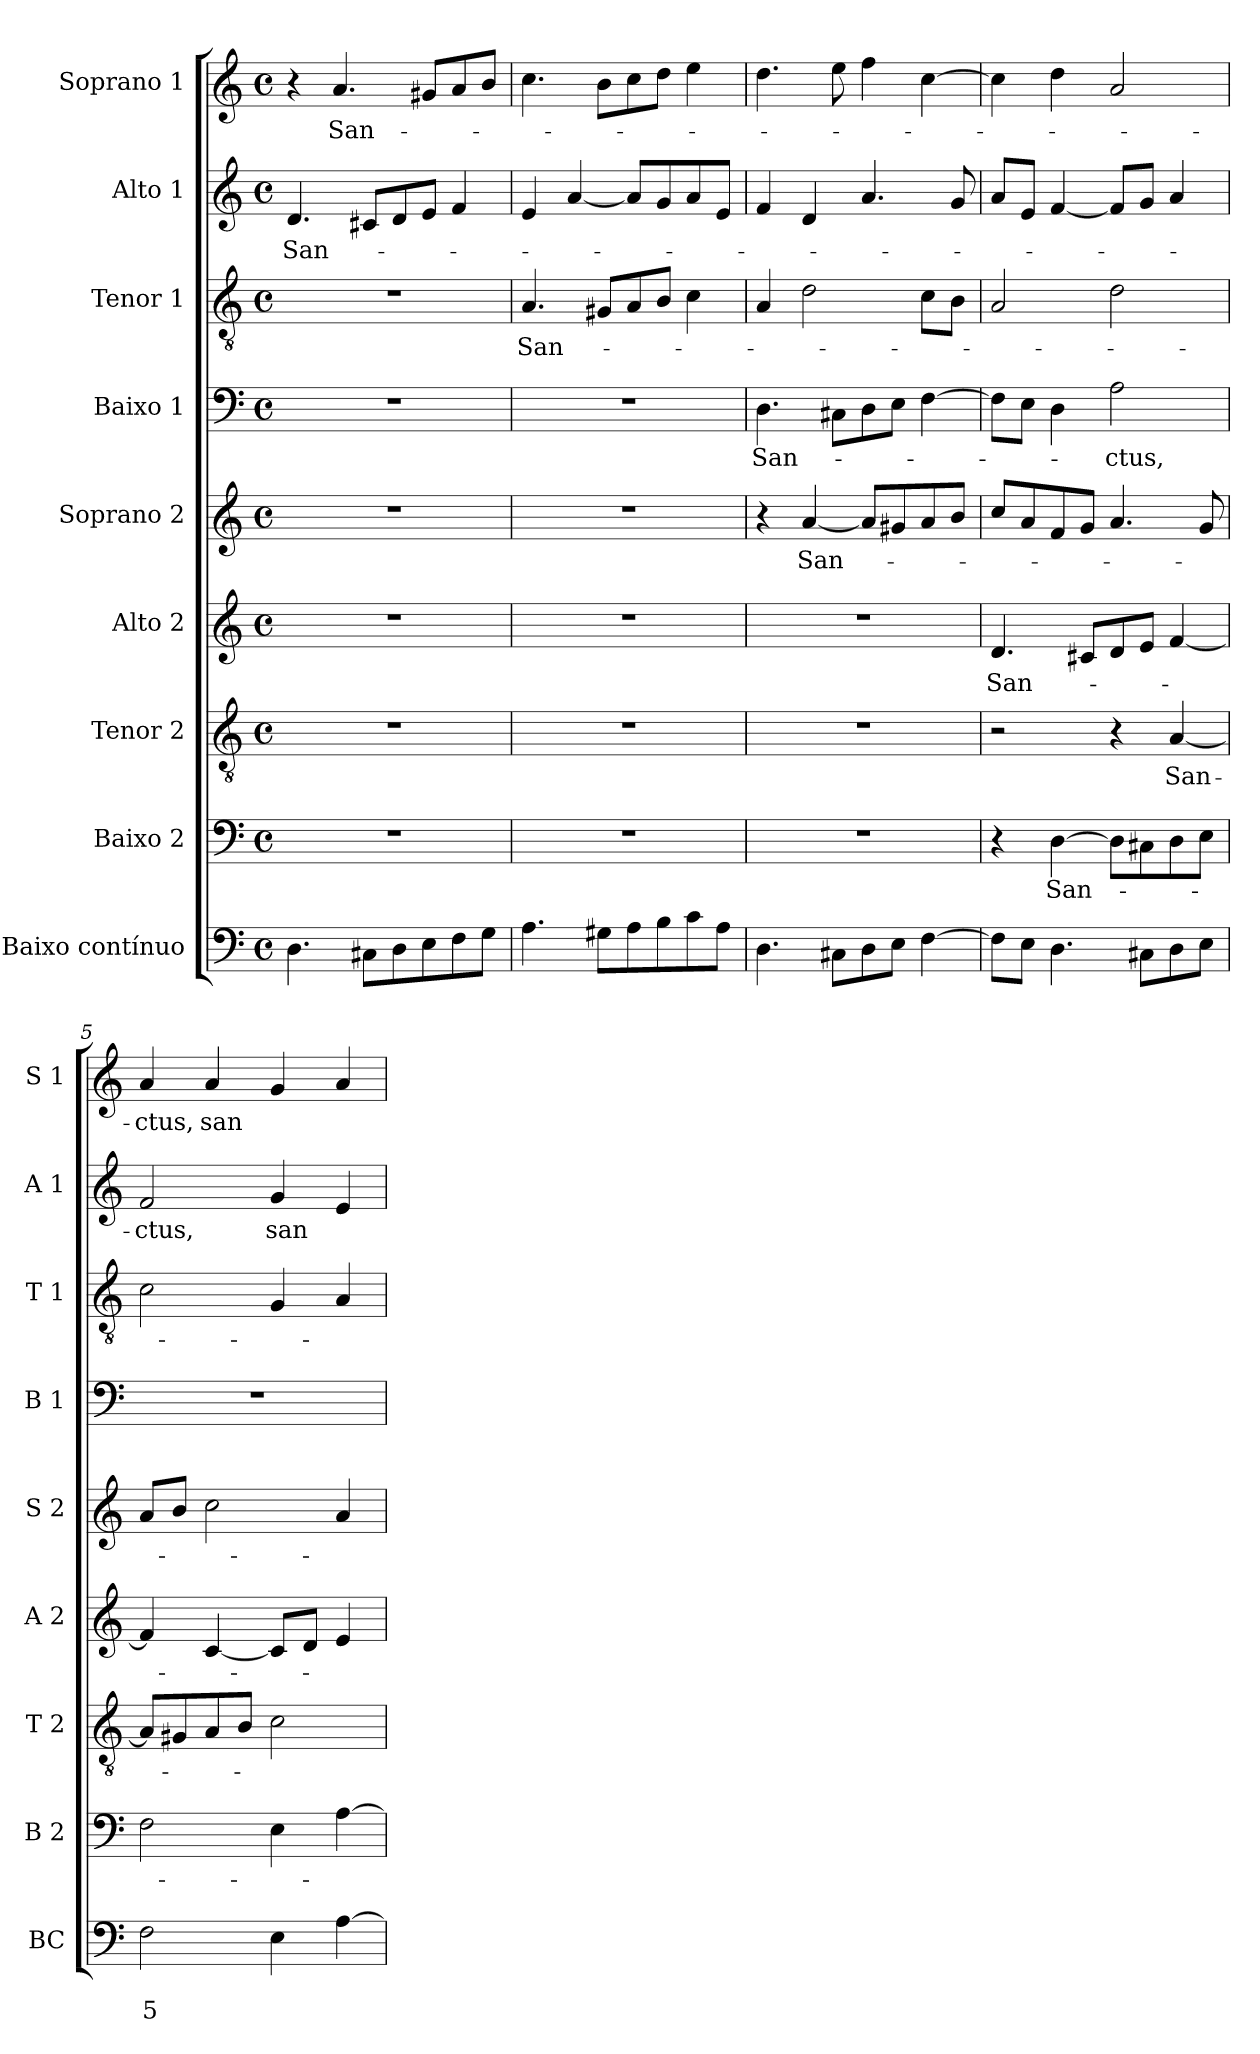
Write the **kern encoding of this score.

**kern	**text	**text	**kern	**text	**kern	**text	**kern	**text	**kern	**text	**kern	**text	**kern	**text	**kern	**text	**kern	**text
*part9	*part9	*part9	*part8	*part8	*part7	*part7	*part6	*part6	*part5	*part5	*part4	*part4	*part3	*part3	*part2	*part2	*part1	*part1
*staff9	*staff9	*staff9	*staff8	*staff8	*staff7	*staff7	*staff6	*staff6	*staff5	*staff5	*staff4	*staff4	*staff3	*staff3	*staff2	*staff2	*staff1	*staff1
*I"Baixo contínuo	*	*	*I"Baixo 2	*	*I"Tenor 2	*	*I"Alto 2	*	*I"Soprano 2	*	*I"Baixo 1	*	*I"Tenor 1	*	*I"Alto 1	*	*I"Soprano 1	*
*I'BC	*	*	*I'B 2	*	*I'T 2	*	*I'A 2	*	*I'S 2	*	*I'B 1	*	*I'T 1	*	*I'A 1	*	*I'S 1	*
*clefF4	*	*	*clefF4	*	*clefGv2	*	*clefG2	*	*clefG2	*	*clefF4	*	*clefGv2	*	*clefG2	*	*clefG2	*
*k[]	*	*	*k[]	*	*k[]	*	*k[]	*	*k[]	*	*k[]	*	*k[]	*	*k[]	*	*k[]	*
*C:	*	*	*C:	*	*C:	*	*C:	*	*C:	*	*C:	*	*C:	*	*C:	*	*C:	*
*M4/4	*	*	*M4/4	*	*M4/4	*	*M4/4	*	*M4/4	*	*M4/4	*	*M4/4	*	*M4/4	*	*M4/4	*
*met(c)	*	*	*met(c)	*	*met(c)	*	*met(c)	*	*met(c)	*	*met(c)	*	*met(c)	*	*met(c)	*	*met(c)	*
=1	=1	=1	=1	=1	=1	=1	=1	=1	=1	=1	=1	=1	=1	=1	=1	=1	=1	=1
!	!	!	!	!	!	!	!	!	!	!	!	!	!	!	!	!LO:LY:b	!	!
4.D\	.	.	1r	.	1r	.	1r	.	1r	.	1r	.	1r	.	4.d/	San-	4r	.
!	!	!	!	!	!	!	!	!	!	!	!	!	!	!	!	!	!	!LO:LY:b
.	.	.	.	.	.	.	.	.	.	.	.	.	.	.	.	.	4.a/	San-
8C#X\L	.	.	.	.	.	.	.	.	.	.	.	.	.	.	8c#X/L	.	.	.
8D\	.	.	.	.	.	.	.	.	.	.	.	.	.	.	8d/	.	.	.
8E\	.	.	.	.	.	.	.	.	.	.	.	.	.	.	8e/J	.	8g#X/L	.
8F\	.	.	.	.	.	.	.	.	.	.	.	.	.	.	4f/	.	8a/	.
8G\J	.	.	.	.	.	.	.	.	.	.	.	.	.	.	.	.	8b/J	.
=2	=2	=2	=2	=2	=2	=2	=2	=2	=2	=2	=2	=2	=2	=2	=2	=2	=2	=2
!	!	!	!	!	!	!	!	!	!	!	!	!	!	!LO:LY:b	!	!	!	!
4.A\	.	.	1r	.	1r	.	1r	.	1r	.	1r	.	4.A/	San-	4e/	.	4.cc\	.
.	.	.	.	.	.	.	.	.	.	.	.	.	.	.	[4a/	.	.	.
8G#X\L	.	.	.	.	.	.	.	.	.	.	.	.	8G#X/L	.	.	.	8b\L	.
8A\	.	.	.	.	.	.	.	.	.	.	.	.	8A/	.	8a/L]	.	8cc\	.
8B\	.	.	.	.	.	.	.	.	.	.	.	.	8B/J	.	8g/	.	8dd\J	.
8c\	.	.	.	.	.	.	.	.	.	.	.	.	4c\	.	8a/	.	4ee\	.
8A\J	.	.	.	.	.	.	.	.	.	.	.	.	.	.	8e/J	.	.	.
=3	=3	=3	=3	=3	=3	=3	=3	=3	=3	=3	=3	=3	=3	=3	=3	=3	=3	=3
!	!	!	!	!	!	!	!	!	!	!	!	!LO:LY:b	!	!	!	!	!	!
4.D\	.	.	1r	.	1r	.	1r	.	4r	.	4.D\	San-	4A/	.	4f/	.	4.dd\	.
!	!	!	!	!	!	!	!	!	!	!LO:LY:b	!	!	!	!	!	!	!	!
.	.	.	.	.	.	.	.	.	[4a/	San-	.	.	2d\	.	4d/	.	.	.
8C#X\L	.	.	.	.	.	.	.	.	.	.	8C#X\L	.	.	.	.	.	8ee\	.
8D\	.	.	.	.	.	.	.	.	8a/L]	.	8D\	.	.	.	4.a/	.	4ff\	.
8E\J	.	.	.	.	.	.	.	.	8g#X/	.	8E\J	.	.	.	.	.	.	.
[4F\	.	.	.	.	.	.	.	.	8a/	.	[4F\	.	8c\L	.	.	.	[4cc\	.
.	.	.	.	.	.	.	.	.	8b/J	.	.	.	8B\J	.	8g/	.	.	.
=4	=4	=4	=4	=4	=4	=4	=4	=4	=4	=4	=4	=4	=4	=4	=4	=4	=4	=4
!	!	!	!	!	!	!	!	!LO:LY:b	!	!	!	!	!	!	!	!	!	!
8F\L]	.	.	4r	.	2r	.	4.d/	San-	8cc/L	.	8F\L]	.	2A/	.	8a/L	.	4cc\]	.
8E\J	.	.	.	.	.	.	.	.	8a/	.	8E\J	.	.	.	8e/J	.	.	.
!	!	!	!	!LO:LY:b	!	!	!	!	!	!	!	!	!	!	!	!	!	!
4.D\	.	.	[4D\	San-	.	.	.	.	8f/	.	4D\	.	.	.	[4f/	.	4dd\	.
.	.	.	.	.	.	.	8c#X/L	.	8g/J	.	.	.	.	.	.	.	.	.
!	!	!	!	!	!	!	!	!	!	!	!	!LO:LY:b	!	!	!	!	!	!
.	.	.	8D\L]	.	4r	.	8d/	.	4.a/	.	2A\	-ctus,	2d\	.	8f/L]	.	2a/	.
8C#X\L	.	.	8C#X\	.	.	.	8e/J	.	.	.	.	.	.	.	8g/J	.	.	.
!	!	!	!	!	!	!LO:LY:b	!	!	!	!	!	!	!	!	!	!	!	!
8D\	.	.	8D\	.	[4A/	San-	[4f/	.	.	.	.	.	.	.	4a/	.	.	.
8E\J	.	.	8E\J	.	.	.	.	.	8g/	.	.	.	.	.	.	.	.	.
!!LO:PB:g=z
=5	=5	=5	=5	=5	=5	=5	=5	=5	=5	=5	=5	=5	=5	=5	=5	=5	=5	=5
!	!	!LO:LY:b	!	!	!	!	!	!	!	!	!	!	!	!	!	!LO:LY:b	!	!LO:LY:b
2F\	.	5	2F\	.	8A/L]	.	4f/]	.	8a/L	.	1r	.	2c\	.	2f/	-ctus,	4a/	-ctus,
.	.	.	.	.	8G#X/	.	.	.	8b/J	.	.	.	.	.	.	.	.	.
!	!	!	!	!	!	!	!	!	!	!	!	!	!	!	!	!	!	!LO:LY:b
.	.	.	.	.	8A/	.	[4c/	.	2cc\	.	.	.	.	.	.	.	4a/	san
.	.	.	.	.	8B/J	.	.	.	.	.	.	.	.	.	.	.	.	.
!	!	!	!	!	!	!	!	!	!	!	!	!	!	!	!	!LO:LY:b	!	!
4E\	.	.	4E\	.	2c\	.	8c/L]	.	.	.	.	.	4G/	.	4g/	san	4g/	.
.	.	.	.	.	.	.	8d/J	.	.	.	.	.	.	.	.	.	.	.
[4A\	.	.	[4A\	.	.	.	4e/	.	4a/	.	.	.	4A/	.	4e/	.	4a/	.
=	=	=	=	=	=	=	=	=	=	=	=	=	=	=	=	=	=	=
*-	*-	*-	*-	*-	*-	*-	*-	*-	*-	*-	*-	*-	*-	*-	*-	*-	*-	*-
